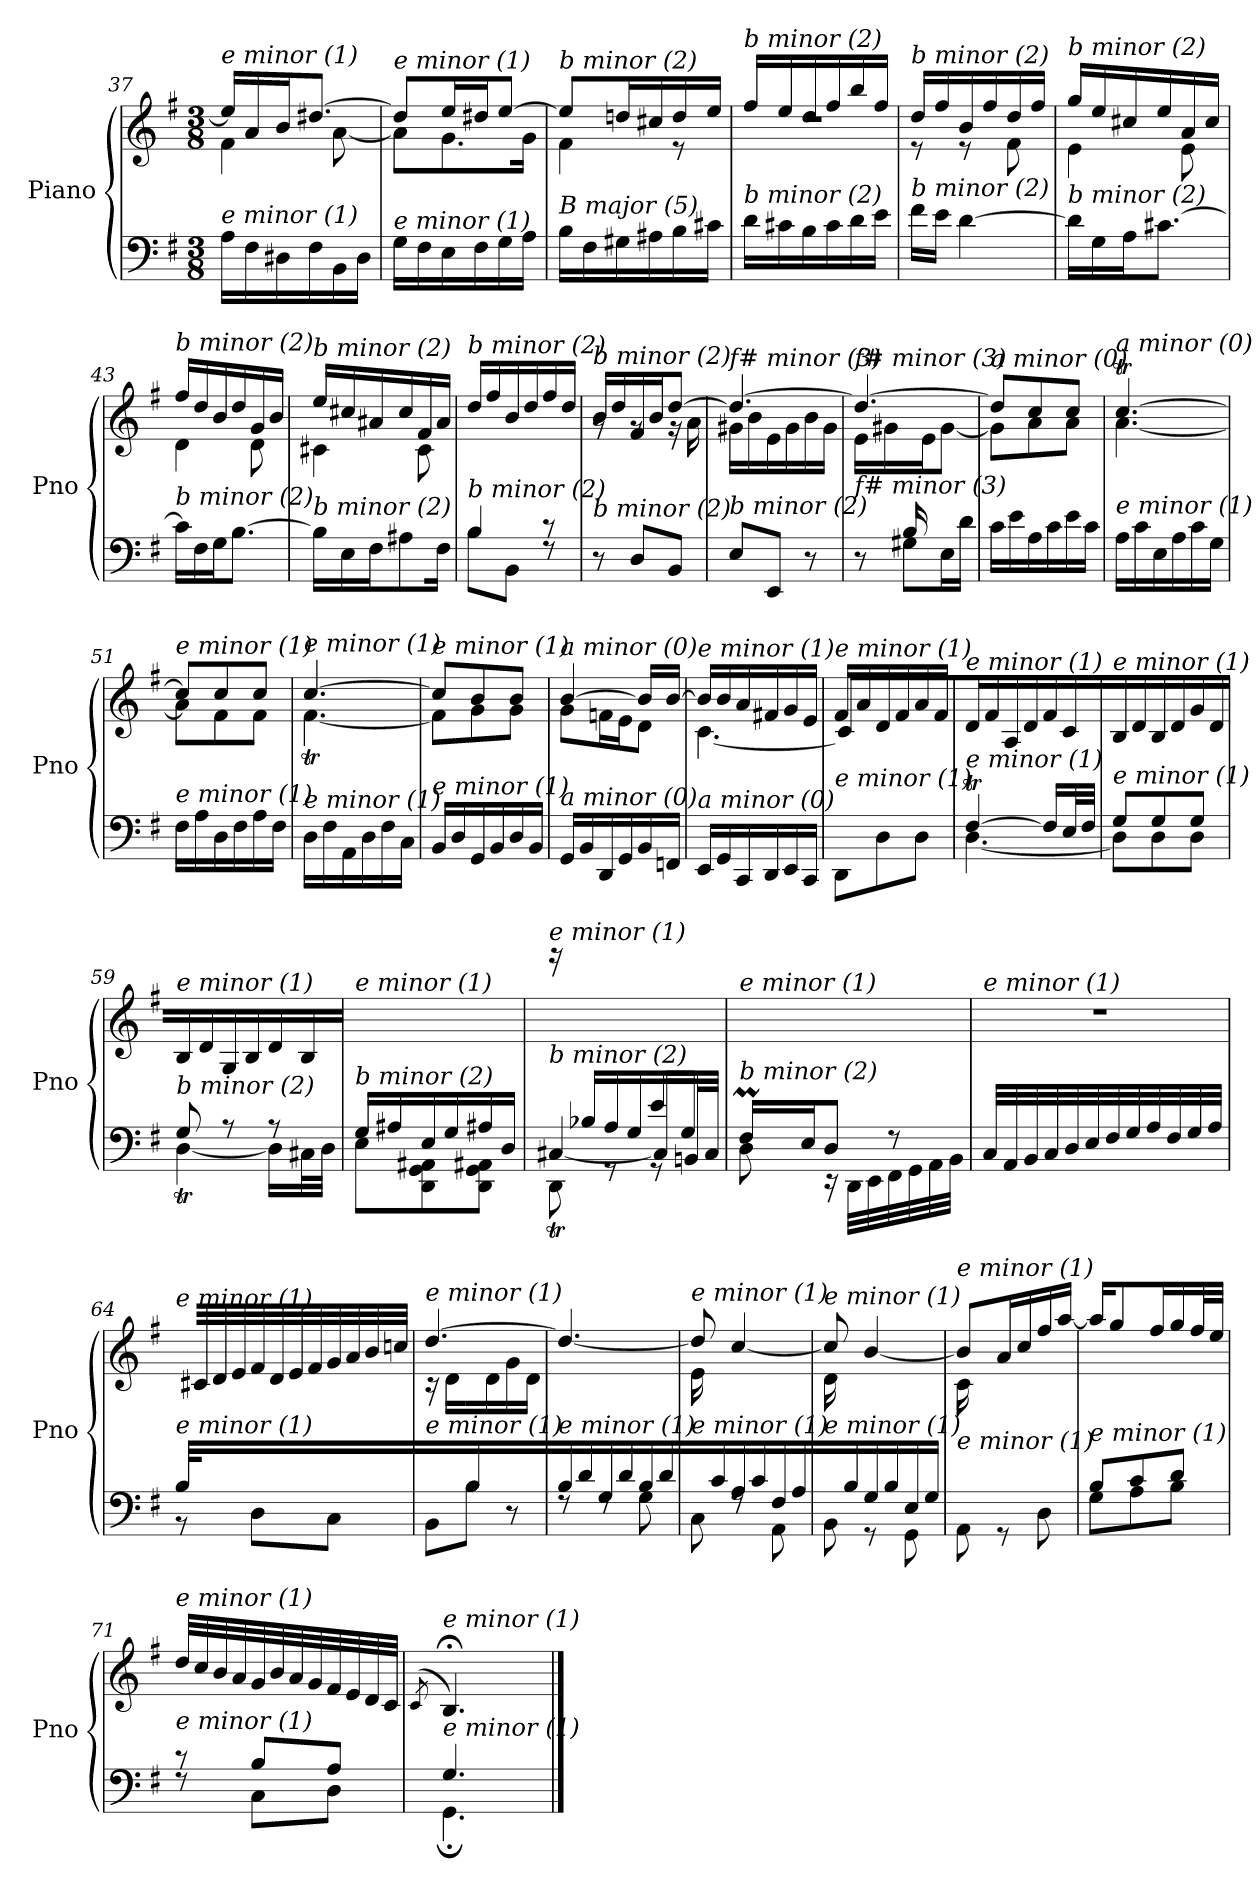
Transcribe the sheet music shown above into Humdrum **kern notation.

**kern	**kern
*part1	*part1
*staff2	*staff1
*I"Piano	*
*I'Pno	*
!!LO:LB:g=z
*clefF4	*clefG2
*k[f#]	*k[f#]
*M3/8	*M3/8
=37	=37
*	*^
!	!LO:TX:i:t=e minor (1)	!
!LO:TX:i:t=e minor (1)	!	!
16A\LL	16ee/LL]	4f#\
16F#\	16a/	.
16D#X\	16b/J	.
16F#\	[8.dd#X/J	.
16BB\	.	[8a\
16D#\JJ	.	.
=38	=38	=38
!	!LO:TX:i:t=e minor (1)	!
!LO:TX:i:t=e minor (1)	!	!
16G\LL	8dd#/L]	8a\L]
16F#\	.	.
16E\	16ee/L	8.g\
16F#\	16dd#X/J	.
16G\	[8ee/J	.
16A\JJ	.	16g\Jk
=39	=39	=39
!	!LO:TX:i:t=b minor (2)	!
!LO:TX:i:t=B major (5)	!	!
16B\LL	8ee/L]	4f#\
16F#\	.	.
16G#X\	16ddn/L	.
16A#X\	16cc#X/	.
16B\	16dd/	8r
16c#X\JJ	16ee/JJ	.
=40	=40	=40
!	!LO:TX:i:t=b minor (2)	!
!LO:TX:i:t=b minor (2)	!	!
16d\LL	16ff#/LL	4.rdd
16c#X\	16ee/	.
16B\	16dd/	.
16c#\	16ff#/	.
16d\	16bb/	.
16e\JJ	16ff#/JJ	.
=41	=41	=41
!	!LO:TX:i:t=b minor (2)	!
!LO:TX:i:t=b minor (2)	!	!
16f#\LL	16dd/LL	8r
16e\JJ	16ff#/	.
[4d\	16b/	8r
.	16ff#/	.
.	16dd/	8f#\
.	16ff#/JJ	.
=42	=42	=42
!	!LO:TX:i:t=b minor (2)	!
!LO:TX:i:t=b minor (2)	!	!
16d\LL]	16gg/LL	4e\
16G\	16ee/	.
16A\J	16cc#X/	.
[8.c#X\J	16ee/	.
.	16a/	8e\
.	16cc#/JJ	.
!!LO:LB:g=z	!!
=43	=43	=43
!	!LO:TX:i:t=b minor (2)	!
!LO:TX:i:t=b minor (2)	!	!
16c#\LL]	16ff#/LL	4d\
16F#\	16dd/	.
16G\J	16b/	.
[8.B\J	16dd/	.
.	16g/	8d\
.	16b/JJ	.
=44	=44	=44
!	!LO:TX:i:t=b minor (2)	!
!LO:TX:i:t=b minor (2)	!	!
16B\LL]	16ee/LL	4c#X\
16E\	16cc#X/	.
16F#\J	16a#X/	.
8A#X\	16cc#/	.
.	16f#/	8c#\
16F#\Jk	16a#/JJ	.
*	*v	*v
=45	=45
*^	*
!	!	!LO:TX:i:t=b minor (2)
!LO:TX:i:t=b minor (2)	!	!
4B/	8B\L	16dd/LL
.	.	16ff#/
.	8BB\J	16b/
.	.	16dd/
8r	8rF	16ff#/
.	.	16dd/JJ
*v	*v	*
=46	=46
*	*^
!	!LO:TX:i:t=b minor (2)	!
!LO:TX:i:t=b minor (2)	!	!
8r	16b/LL	8rg
.	16dd/	.
8D/L	16f#/	8rg
.	16b/J	.
8BB/J	[8dd/J	16r
.	.	16a\
=47	=47	=47
!	!LO:TX:i:t=f# minor (3)	!
!LO:TX:i:t=b minor (2)	!	!
8E/L	4.dd/_	16g#X\LL
.	.	16b\
8EE/J	.	16e\
.	.	16g#\
8r	.	16b\
.	.	16g#\JJ
=48	=48	=48
*^	*	*
!	!	!LO:TX:i:t=f# minor (3)	!
!LO:TX:i:t=f# minor (3)	!	!	!
8ryy	8r	4.dd/_	16e\LL
.	.	.	16g#X\
16B/	8G#X\L	.	16ryy
8.ryy	.	.	16e\J
.	16E\L	.	[8g#\J
.	16d\JJ	.	.
!!LO:LB:g=z	!!
=49	=49	=49	=49
!	!	!LO:TX:i:t=a minor (0)	!
!LO:TX:i:t=c# minor (4)	!	!	!
*v	*v	*	*
16c\LL	8dd/L]	8g#\L]
16e\	.	.
16A\	8cc/	8a\
16c\	.	.
16e\	8cc/J	8a\J
16c\JJ	.	.
=50	=50	=50
!	!LO:TX:i:t=a minor (0)	!
!LO:TX:i:t=e minor (1)	!	!
16A\LL	[4.ccT/	[4.a\
16c\	.	.
16E\	.	.
16A\	.	.
16c\	.	.
16G\JJ	.	.
=51	=51	=51
!	!LO:TX:i:t=e minor (1)	!
!LO:TX:i:t=e minor (1)	!	!
16F#\LL	8cc/L]	8a\L]
16A\	.	.
16D\	8cc/	8f#\
16F#\	.	.
16A\	8cc/J	8f#\J
16F#\JJ	.	.
=52	=52	=52
!	!LO:TX:i:t=e minor (1)	!
!LO:TX:i:t=e minor (1)	!	!
16D\LL	[4.cc/	[4.f#t\
16F#\	.	.
16AA\	.	.
16D\	.	.
16F#\	.	.
16C\JJ	.	.
=53	=53	=53
!	!LO:TX:i:t=e minor (1)	!
!LO:TX:i:t=e minor (1)	!	!
16BB/LL	8cc/L]	8f#\L]
16D/	.	.
16GG/	8b/	8g\
16BB/	.	.
16D/	8b/J	8g\J
16BB/JJ	.	.
=54	=54	=54
!	!LO:TX:i:t=a minor (0)	!
!LO:TX:i:t=a minor (0)	!	!
16GG/LL	[4b/	8g\L
16BB/	.	.
16DD/	.	16fn\L
16GG/	.	16e\J
16BB/	16b/LL]	8d\J
16FFn/JJ	[16b/JJ	.
!!LO:LB:g=z	!!
=55	=55	=55
!	!LO:TX:i:t=e minor (1)	!
!LO:TX:i:t=a minor (0)	!	!
16EE/LL	16b/LL]	[4.c\
16GG/	16b/	.
16CC/	16a/	.
16DD/	16f#X/	.
16EE/	16g/	.
16CC/JJ	16e/JJ	.
=56	=56	=56
*^	*	*
!	!	!LO:TX:i:t=e minor (1)	!
!LO:TX:i:t=e minor (1)	!	!	!
8ryy	8DD\L	16f#/LL	8c\L]
.	.	16a/	.
8F#/	8D\	16d/	4ryy
.	.	16f#/	.
8F#/J	8D\J	16a/	.
.	.	16f#/JJ	.
*	*	*v	*v
=57	=57	=57
!	!	!LO:TX:i:t=e minor (1)
!LO:TX:i:t=e minor (1)	!	!
[4F#t/	[4.D\	16d/LL
.	.	16f#/
.	.	16A/
.	.	16d/
16F#/LL]	.	16f#/
32E/L	.	16c/JJ
32F#/JJJ	.	.
=58	=58	=58
!	!	!LO:TX:i:t=e minor (1)
!LO:TX:i:t=e minor (1)	!	!
8G/L	8D\L]	16B/LL
.	.	16d/
8G/	8D\	16B/
.	.	16d/
8G/J	8D\J	16g/
.	.	16d/JJ
=59	=59	=59
!	!	!LO:TX:i:t=e minor (1)
!LO:TX:i:t=b minor (2)	!	!
8G/	[4DT\	16B/LL
.	.	16d/
8r	.	16G/
.	.	16B/
8r	16D\LL]	16d/
.	32C#X\L	16B/JJ
.	32D\JJJ	.
=60	=60	=60
!	!	!LO:TX:i:t=e minor (1)
!LO:TX:i:t=b minor (2)	!	!
16G/LL	8E\L	4.ryy
16A#Xi/	.	.
16E/	8DD\ 8GG\ 8AA#Xi\	.
16G/	.	.
16A#Xi/	8DD\ 8GG\ 8AA#Xi\J	.
16D/JJ	.	.
!!LO:LB:g=z
=61	=61	=61
*	*^	*
!	!	!	!LO:TX:i:t=e minor (1)
!LO:TX:i:t=b minor (2)	!	!	!
16ryy	[4C#Xt/	8DD\	16rggg
16B-Xj/LL	.	.	4ryy
16A/	.	8rGG	.
16G/	.	.	.
16e/	16C#/LL]	8rGG	.
16G/JJ	32BBn/L	.	16ryy
.	32C#/JJJ	.	.
=62	=62	=62	=62
*	*	*	*^
!	!	!	!LO:TX:i:t=e minor (1)	!
!LO:TX:i:t=b minor (2)	!	!	!	!
16F#m/LL	8D\	64F#!yy	4.ryy	16ryy
.	.	64G!yy	.	.
.	.	32F#!yy	.	.
16E/J	.	4ryy	.	4ryy
8D/J	16r	.	.	.
.	32DD\LLL	.	.	.
.	32EE\	.	.	.
8r	32FF#\	.	.	.
.	32GG\	.	.	.
.	32AA\	16ryy	.	16ryy
.	32BB\JJJ	.	.	.
*	*v	*v	*	*
*	*	*v	*v
=63	=63	=63
!	!	!LO:TX:i:t=e minor (1)
!LO:TX:i:t=e minor (1)	!	!
*v	*v	*
32C/LLL	4.r
32AA/	.
32BB/	.
32C/	.
32D/	.
32E/	.
32F#/	.
32G/	.
32A/	.
32F#/	.
32G/	.
32A/JJJ	.
=64	=64
*^	*
!	!	!LO:TX:i:t=e minor (1)
!LO:TX:i:t=e minor (1)	!	!
32B/LLL	8rBB	32ryy
4ryy	.	32c#X/
.	.	32d/
.	.	32e/
.	8D\L	32f#/
.	.	32d/
.	.	32e/
.	.	32f#/
.	8C\J	32g/
16.ryy	.	32a/
.	.	32b/
.	.	32ccn/JJJ
=65	=65	=65
*	*	*^
!	!	!LO:TX:i:t=e minor (1)	!
!LO:TX:i:t=e minor (1)	!	!	!
8ryy	8BB\L	[4.dd/	16r
.	.	.	16d\LL
16B/	8B\J	.	16ryy
8.ryy	.	.	16d\
.	8r	.	16g\
.	.	.	16d\JJ
!!LO:PB:g=z
=66	=66	=66	=66
!	!	!LO:TX:i:t=e minor (1)	!
!LO:TX:i:t=e minor (1)	!	!	!
*	*	*v	*v
16B/LL	8rF	4.dd/_
16d/	.	.
16G/	8rF	.
16d/	.	.
16B/	8G\	.
16d/JJ	.	.
=67	=67	=67
*	*	*^
!	!	!LO:TX:i:t=e minor (1)	!
!LO:TX:i:t=e minor (1)	!	!	!
16ryy	8C\	8dd/]	16e\LL
16c/	.	.	4ryy
16A/	8rF	[4cc/	.
16c/	.	.	.
16F#/	8AA\	.	.
16A/JJ	.	.	16ryy
=68	=68	=68	=68
!	!	!LO:TX:i:t=e minor (1)	!
!LO:TX:i:t=e minor (1)	!	!	!
16ryy	8BB\	8cc/]	16d\LL
16B/	.	.	4ryy
16G/	8r	[4b/	.
16B/	.	.	.
16E/	8GG\	.	.
16G/JJ	.	.	16ryy
=69	=69	=69	=69
!	!	!LO:TX:i:t=e minor (1)	!
!LO:TX:i:t=e minor (1)	!	!	!
16ryy	8AA\	8b/L]	16c\LL
16A/	.	.	4ryy
16F#/	8r	16a/L	.
16A/	.	16cc/	.
16D/	8D\	16ff#/	.
16F#/JJ	.	[16aa/JJ	16ryy
=70	=70	=70	=70
!	!	!LO:TX:i:t=e minor (1)	!
!LO:TX:i:t=e minor (1)	!	!	!
*	*	*v	*v
8B/L	8G\L	16aa/KL]
.	.	8gg/
8c/	8A\	.
.	.	16ff#/L
8d/J	8B\J	16gg/
.	.	32ff#/L
.	.	32ee/JJJ
=71	=71	=71
!	!	!LO:TX:i:t=e minor (1)
!LO:TX:i:t=e minor (1)	!	!
8r	8rF	32dd/LLL
.	.	32cc/
.	.	32b/
.	.	32a/
8B/L	8C\L	32g/
.	.	32b/
.	.	32a/
.	.	32g/
8A/J	8D\J	32f#/
.	.	32e/
.	.	32d/
.	.	32c/JJJ
=72	=72	=72
.	.	(8qc/
*	*	*^
!	!	!LO:TX:i:t=e minor (1)	!
!LO:TX:i:t=e minor (1)	!	!	!
4.G/	4.GG;\	4.B;</)	8c!yy
.	.	.	4B!yy
*v	*v	*	*
*	*v	*v
==	==
*-	*-
